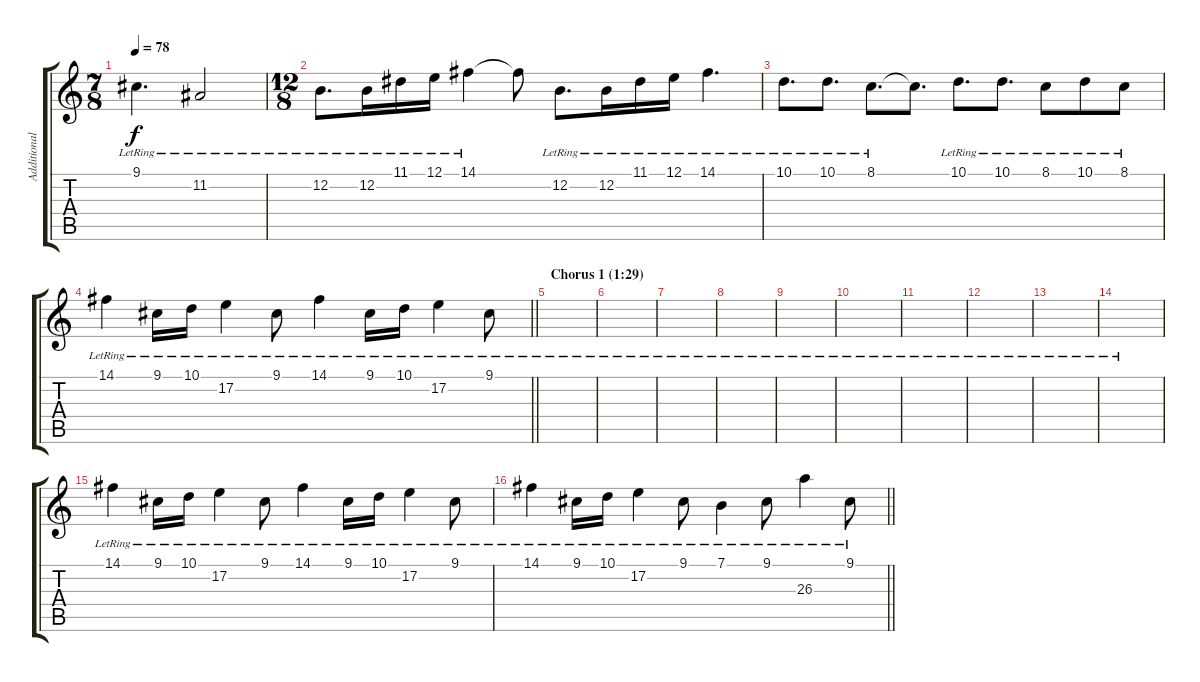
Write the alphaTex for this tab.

\track ("Additional guitars" "Additional") {instrument dulcimer}
\staff {score tabs}
\tuning (E4 B3 G3 D3 A2 E2) {hide}
\ts (7 8)
\tempo 78
\clef g2
\ks c
9.1{lr}.4{d dy f} 11.2{lr}.2 |
\ts (12 8)
12.2{lr}.8{d} 12.2{lr}.16 11.1{lr}.16 12.1{lr}.16 14.1{lr}.4 14.1{t}.8 12.2{lr}.8{d} 12.2{lr}.16 11.1{lr}.16 12.1{lr}.16 14.1{lr}.4{d} |
10.1{lr}.8{d} 10.1{lr}.8{d} 8.1{lr}.8{d} 8.1{t}.8{d} 10.1{lr}.8{d} 10.1{lr}.8{d} 8.1{lr}.8 10.1{lr}.8 8.1{lr}.8 |
\barLineRight lightlight
14.1{lr}.4 9.1{lr}.16 10.1{lr}.16 17.2{lr}.4 9.1{lr}.8 14.1{lr}.4 9.1{lr}.16 10.1{lr}.16 17.2{lr}.4 9.1{lr}.8 |
\section ("" "Chorus 1 (1:29)")
|
|
|
|
|
|
|
|
|
|
14.1{lr}.4 9.1{lr}.16 10.1{lr}.16 17.2{lr}.4 9.1{lr}.8 14.1{lr}.4 9.1{lr}.16 10.1{lr}.16 17.2{lr}.4 9.1{lr}.8 |
\barLineRight lightlight
14.1{lr}.4 9.1{lr}.16 10.1{lr}.16 17.2{lr}.4 9.1{lr}.8 7.1{lr}.4 9.1{lr}.8 26.3{lr}.4 9.1{lr}.8
